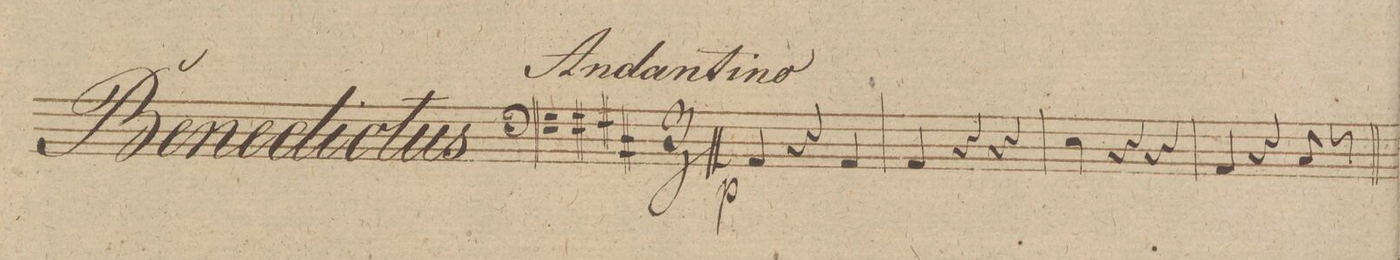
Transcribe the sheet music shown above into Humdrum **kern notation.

**kern
*I"Organo.
*clefF4
*k[f#g#c#]
*M3/4
4AA/
4r
4AA/
=2
4AA/
4r
4r
=3
4E\
4r
4r
=4
4AA/
4r
8C#/
8r
=5
*-
